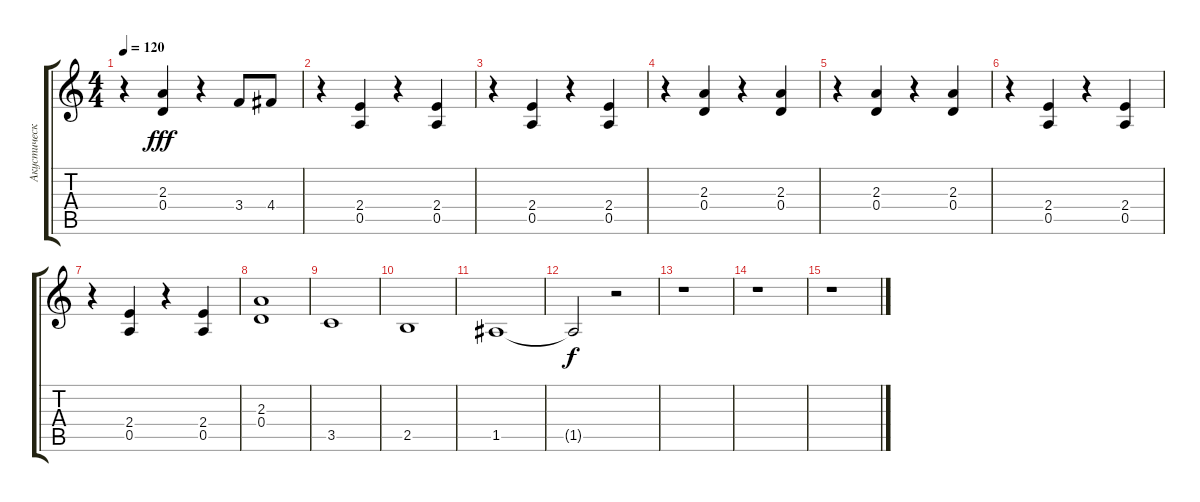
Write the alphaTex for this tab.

\track ("Акустический Гранд Роял" "Акустическ") {instrument distortionguitar}
\staff {score tabs}
\tuning (E4 B3 G3 D3 A2 E2) {hide}
\ts (4 4)
\tempo 120
\clef g2
\ks c
r.4{dy fff} (2.3 0.4).4 r.4 3.4.8 4.4.8 |
r.4 (2.4 0.5).4 r.4 (2.4 0.5).4 |
r.4 (2.4 0.5).4 r.4 (2.4 0.5).4 |
r.4 (2.3 0.4).4 r.4 (2.3 0.4).4 |
r.4 (2.3 0.4).4 r.4 (2.3 0.4).4 |
r.4 (2.4 0.5).4 r.4 (2.4 0.5).4 |
r.4 (2.4 0.5).4 r.4 (2.4 0.5).4 |
(2.3 0.4).1 |
3.5.1 |
2.5.1 |
1.5.1 |
1.5{t}.2{dy f} r.2 |
r.1 |
r.1 |
r.1
